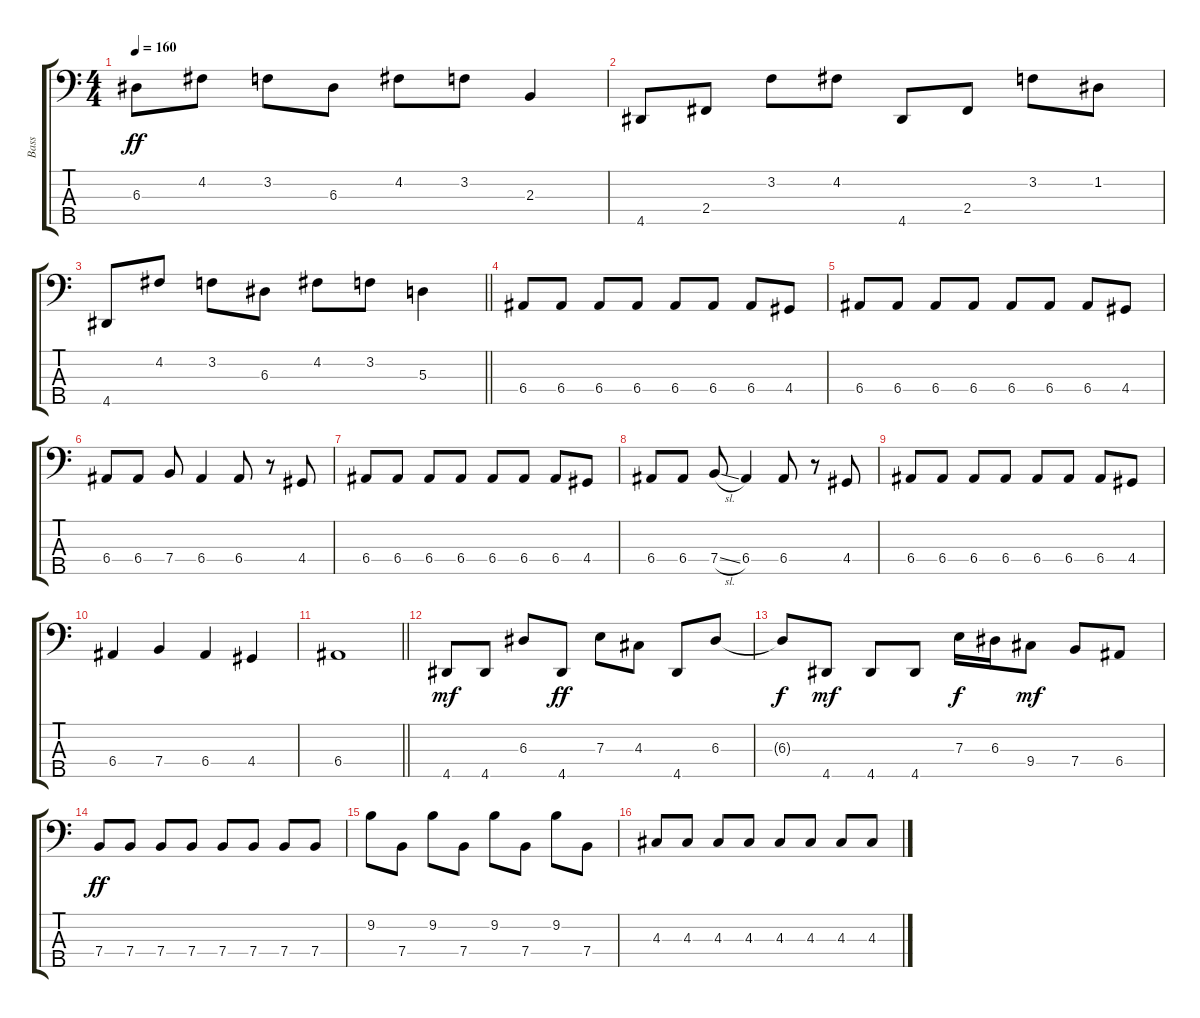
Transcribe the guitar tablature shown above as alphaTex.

\track ("Bass" "Bass") {instrument electricbasspick}
\staff {score tabs}
\tuning (G2 D2 A1 E1 B0) {hide}
\ts (4 4)
\tempo 160
\clef f4
\ks c
6.3.8{dy ff} 4.2.8 3.2.8 6.3.8 4.2.8 3.2.8 2.3.4 |
4.5.8 2.4.8 3.2.8 4.2.8 4.5.8 2.4.8 3.2.8 1.2.8 |
\barLineRight lightlight
4.5.8 4.2.8 3.2.8 6.3.8 4.2.8 3.2.8 5.3.4 |
6.4.8 6.4.8 6.4.8 6.4.8 6.4.8 6.4.8 6.4.8 4.4.8 |
6.4.8 6.4.8 6.4.8 6.4.8 6.4.8 6.4.8 6.4.8 4.4.8 |
6.4.8 6.4.8 7.4.8 6.4.4 6.4.8 r.8 4.4.8 |
6.4.8 6.4.8 6.4.8 6.4.8 6.4.8 6.4.8 6.4.8 4.4.8 |
6.4.8 6.4.8 7.4{sl}.8 6.4.4 6.4.8 r.8 4.4.8 |
6.4.8 6.4.8 6.4.8 6.4.8 6.4.8 6.4.8 6.4.8 4.4.8 |
6.4.4 7.4.4 6.4.4 4.4.4 |
\barLineRight lightlight
6.4.1 |
4.5.8{dy mf} 4.5.8 6.3.8 4.5.8{dy ff} 7.3.8 4.3.8 4.5.8 6.3.8 |
6.3{t}.8{dy f} 4.5.8{dy mf} 4.5.8 4.5.8 7.3.16{dy f} 6.3.16 9.4.8{dy mf} 7.4.8 6.4.8 |
7.4.8{dy ff} 7.4.8 7.4.8 7.4.8 7.4.8 7.4.8 7.4.8 7.4.8 |
9.2.8 7.4.8 9.2.8 7.4.8 9.2.8 7.4.8 9.2.8 7.4.8 |
4.3.8 4.3.8 4.3.8 4.3.8 4.3.8 4.3.8 4.3.8 4.3.8
